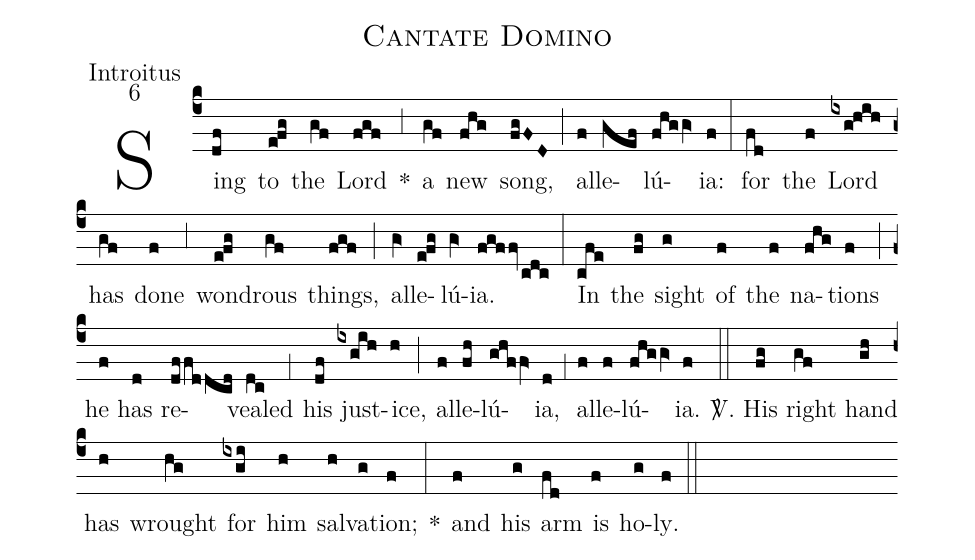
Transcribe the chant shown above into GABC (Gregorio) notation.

name:Cantate Domino;
office-part:Introitus;
mode:6;
%%
(c4) Sing(df) to(e!fg) the(gf) Lord(fgf) *(,3) a(gf) new(fhg) song,(fgFD) (;) al(f)le(gef)lú(fhggV>)ia:(f) (:)
for(fd) the(f) Lord(ixg!hih) has(gf) done(f) (,3) won(e!fg)drous(gf) things,(fgf) (;) al(gV>)le(e!fg)lú(gV>)ia.(fgffv/cdc) (:)
In(cfe) the(fg) sight(g) of(f) the(f) na(fhg)tions(f) (;) he(f) has(d) re(dffddcd)vealed(dc) (,1) his(df) just(ixgih)ice,(h) (;)
al(f)le(fh)lú(ghffV>)ia,(d) (,1) al(f)le(f)lú(fhggV>)ia.(f) (::)

<sp>V/</sp>. {His}(fg) right(gf) hand(gh) has(h) wrought(hg) for(ixgi) him(h) sal(h)va(g)tion;(f) *(:)
and(f) his(g) arm(fd) is(f) ho(g)ly.(f) (::)
